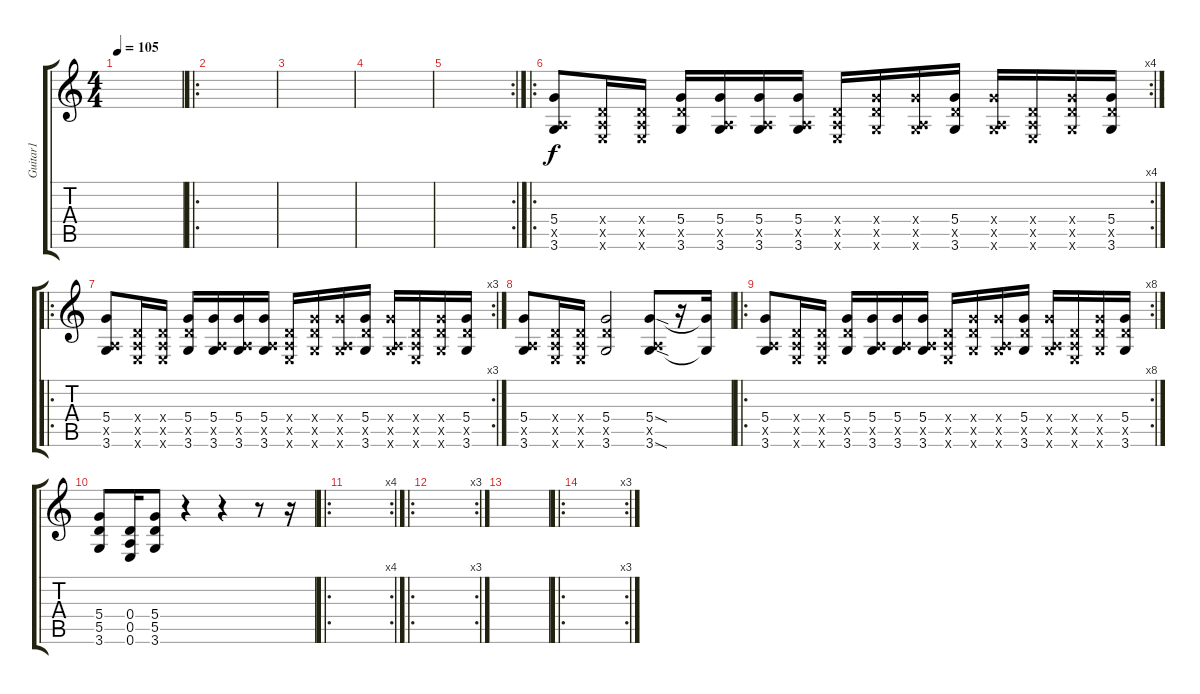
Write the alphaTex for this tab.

\track ("Guitar1" "Guitar1") {instrument distortionguitar}
\staff {score tabs}
\tuning (E4 B3 G3 D3 A2 E2) {hide}
\ts (4 4)
\tempo 105
\clef g2
\ks c
|
\ro
|
|
|
\rc 2
|
\ro
\rc 4
(5.4 0.5{x} 3.6).8 (0.4{x} 0.5{x} 0.6{x}).16 (0.4{x} 0.5{x} 0.6{x}).16 (5.4 5.5{x} 3.6).16 (5.4 0.5{x} 3.6).16 (5.4 0.5{x} 3.6).16 (5.4 0.5{x} 3.6).16 (0.4{x} 0.5{x} 0.6{x}).16 (5.4{x} 5.5{x} 3.6{x}).16 (5.4{x} 0.5{x} 3.6{x}).16 (5.4 5.5{x} 3.6).16 (5.4{x} 0.5{x} 3.6{x}).16 (0.4{x} 0.5{x} 0.6{x}).16 (5.4{x} 5.5{x} 3.6{x}).16 (5.4 5.5{x} 3.6).16 |
\ro
\rc 3
(5.4 0.5{x} 3.6).8 (0.4{x} 0.5{x} 0.6{x}).16 (0.4{x} 0.5{x} 0.6{x}).16 (5.4 5.5{x} 3.6).16 (5.4 0.5{x} 3.6).16 (5.4 0.5{x} 3.6).16 (5.4 0.5{x} 3.6).16 (0.4{x} 0.5{x} 0.6{x}).16 (5.4{x} 5.5{x} 3.6{x}).16 (5.4{x} 0.5{x} 3.6{x}).16 (5.4 5.5{x} 3.6).16 (5.4{x} 0.5{x} 3.6{x}).16 (0.4{x} 0.5{x} 0.6{x}).16 (5.4{x} 5.5{x} 3.6{x}).16 (5.4 5.5{x} 3.6).16 |
(5.4 0.5{x} 3.6).8 (0.4{x} 0.5{x} 0.6{x}).16 (0.4{x} 0.5{x} 0.6{x}).16 (5.4 5.5{x} 3.6).2 (5.4{sod} 0.5{x} 3.6{sod}).8 r.16 (5.4{t} 3.6{t}).16 |
\ro
\rc 8
(5.4 0.5{x} 3.6).8 (0.4{x} 0.5{x} 0.6{x}).16 (0.4{x} 0.5{x} 0.6{x}).16 (5.4 5.5{x} 3.6).16 (5.4 0.5{x} 3.6).16 (5.4 0.5{x} 3.6).16 (5.4 0.5{x} 3.6).16 (0.4{x} 0.5{x} 0.6{x}).16 (5.4{x} 5.5{x} 3.6{x}).16 (5.4{x} 0.5{x} 3.6{x}).16 (5.4 5.5{x} 3.6).16 (5.4{x} 0.5{x} 3.6{x}).16 (0.4{x} 0.5{x} 0.6{x}).16 (5.4{x} 5.5{x} 3.6{x}).16 (5.4 5.5{x} 3.6).16 |
(5.4 5.5 3.6).8 (0.4 0.5 0.6).16 (5.4 5.5 3.6).8 r.4 r.4 r.8 r.16 |
\ro
\rc 4
|
\ro
\rc 3
|
|
\ro
\rc 3
